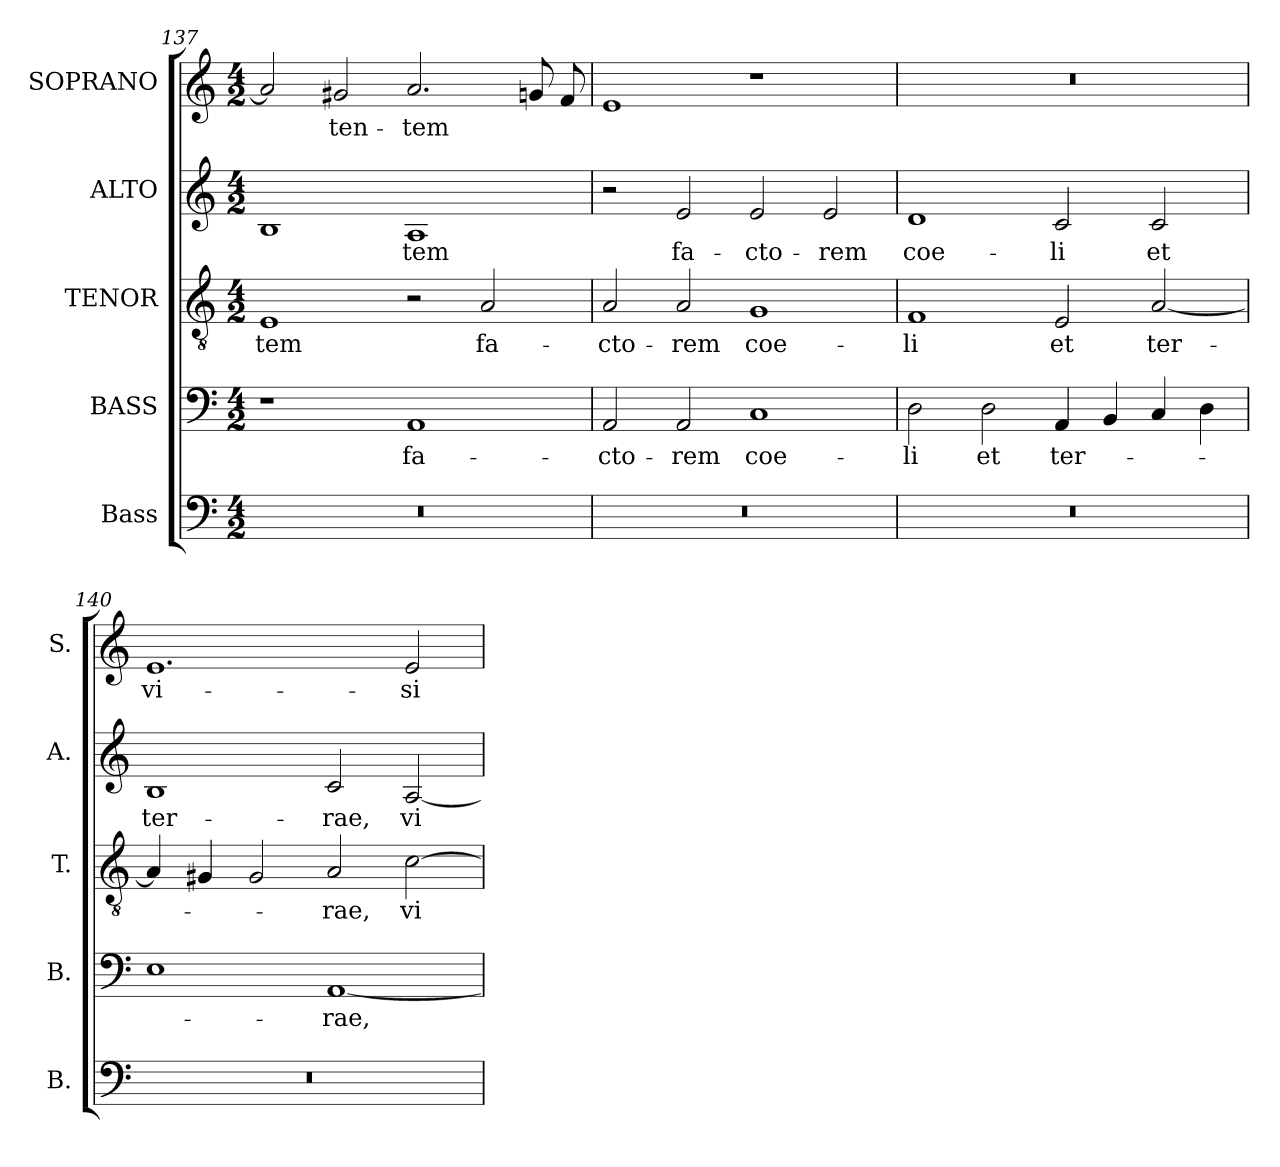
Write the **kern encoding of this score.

**kern	**kern	**text	**kern	**text	**kern	**text	**kern	**text
*part5	*part4	*part4	*part3	*part3	*part2	*part2	*part1	*part1
*staff5	*staff4	*staff4	*staff3	*staff3	*staff2	*staff2	*staff1	*staff1
*I"Bass	*I"BASS	*	*I"TENOR	*	*I"ALTO	*	*I"SOPRANO	*
*I'B.	*I'B.	*	*I'T.	*	*I'A.	*	*I'S.	*
*clefF4	*clefF4	*	*clefGv2	*	*clefG2	*	*clefG2	*
*	*	*	*ITrd7c12	*	*	*	*	*
*k[]	*k[]	*	*k[]	*	*k[]	*	*k[]	*
*C:	*C:	*	*C:	*	*C:	*	*C:	*
*M4/2	*M4/2	*	*M4/2	*	*M4/2	*	*M4/2	*
=137	=137	=137	=137	=137	=137	=137	=137	=137
!LO:N:vis=1	!	!	!	!	!	!	!	!
!	!	!	!	!LO:LY:b:color=#000000	!	!	!	!
0r	1r	.	1EEi	-tem	1Bi	.	2ai/]	.
!	!	!	!	!	!	!	!	!LO:LY:b:color=#000000
.	.	.	.	.	.	.	2g#Xi/	-ten-
!	!	!LO:LY:b:color=#000000	!	!	!	!	!	!
!	!	!	!	!	!	!LO:LY:b:color=#000000	!	!
!	!	!	!	!	!	!	!	!LO:LY:b:color=#000000
.	1AAi	fa-	2r	.	1Ai	-tem	2.ai/	-tem
!	!	!	!	!LO:LY:b:color=#000000	!	!	!	!
.	.	.	2AAi/	fa-	.	.	.	.
.	.	.	.	.	.	.	8gni/	.
.	.	.	.	.	.	.	8fi/	.
=138	=138	=138	=138	=138	=138	=138	=138	=138
!LO:N:vis=1	!	!	!	!	!	!	!	!
!	!	!LO:LY:b:color=#000000	!	!	!	!	!	!
!	!	!	!	!LO:LY:b:color=#000000	!	!	!	!
0r	2AAi/	-cto-	2AAi/	-cto-	2r	.	1ei	.
!	!	!LO:LY:b:color=#000000	!	!	!	!	!	!
!	!	!	!	!LO:LY:b:color=#000000	!	!	!	!
!	!	!	!	!	!	!LO:LY:b:color=#000000	!	!
.	2AAi/	-rem	2AAi/	-rem	2ei/	fa-	.	.
!	!	!LO:LY:b:color=#000000	!	!	!	!	!	!
!	!	!	!	!LO:LY:b:color=#000000	!	!	!	!
!	!	!	!	!	!	!LO:LY:b:color=#000000	!	!
.	1Ci	coe-	1GGi	coe-	2ei/	-cto-	1r	.
!	!	!	!	!	!	!LO:LY:b:color=#000000	!	!
.	.	.	.	.	2ei/	-rem	.	.
=139	=139	=139	=139	=139	=139	=139	=139	=139
!LO:N:vis=1	!	!	!	!	!	!	!	!
!	!	!LO:LY:b:color=#000000	!	!	!	!	!	!
!	!	!	!	!LO:LY:b:color=#000000	!	!	!	!
!	!	!	!	!	!	!LO:LY:b:color=#000000	!LO:N:vis=1	!
0r	2Di\	-li	1FFi	-li	1di	coe-	0r	.
!	!	!LO:LY:b:color=#000000	!	!	!	!	!	!
.	2Di\	et	.	.	.	.	.	.
!	!	!LO:LY:b:color=#000000	!	!	!	!	!	!
!	!	!	!	!LO:LY:b:color=#000000	!	!	!	!
!	!	!	!	!	!	!LO:LY:b:color=#000000	!	!
.	4AAi/	ter-	2EEi/	et	2ci/	-li	.	.
.	4BBi/	.	.	.	.	.	.	.
!	!	!	!	!LO:LY:b:color=#000000	!	!	!	!
!	!	!	!	!	!	!LO:LY:b:color=#000000	!	!
.	4Ci/	.	[2AAi/	ter-	2ci/	et	.	.
.	4Di\	.	.	.	.	.	.	.
=140	=140	=140	=140	=140	=140	=140	=140	=140
!LO:N:vis=1	!	!	!	!	!	!	!	!
!	!	!	!	!	!	!LO:LY:b:color=#000000	!	!
!	!	!	!	!	!	!	!	!LO:LY:b:color=#000000
0r	1Ei	.	4AAi/]	.	1Bi	ter-	1.ei	vi-
.	.	.	4GG#Xi/	.	.	.	.	.
.	.	.	2GG#i/	.	.	.	.	.
!	!	!LO:LY:b:color=#000000	!	!	!	!	!	!
!	!	!	!	!LO:LY:b:color=#000000	!	!	!	!
!	!	!	!	!	!	!LO:LY:b:color=#000000	!	!
.	[1AAi	-rae,	2AAi/	-rae,	2ci/	-rae,	.	.
!	!	!	!	!LO:LY:b:color=#000000	!	!	!	!
!	!	!	!	!	!	!LO:LY:b:color=#000000	!	!
!	!	!	!	!	!	!	!	!LO:LY:b:color=#000000
.	.	.	[2Ci\	vi-	[2Ai/	vi-	2ei/	-si-
=	=	=	=	=	=	=	=	=
*-	*-	*-	*-	*-	*-	*-	*-	*-
